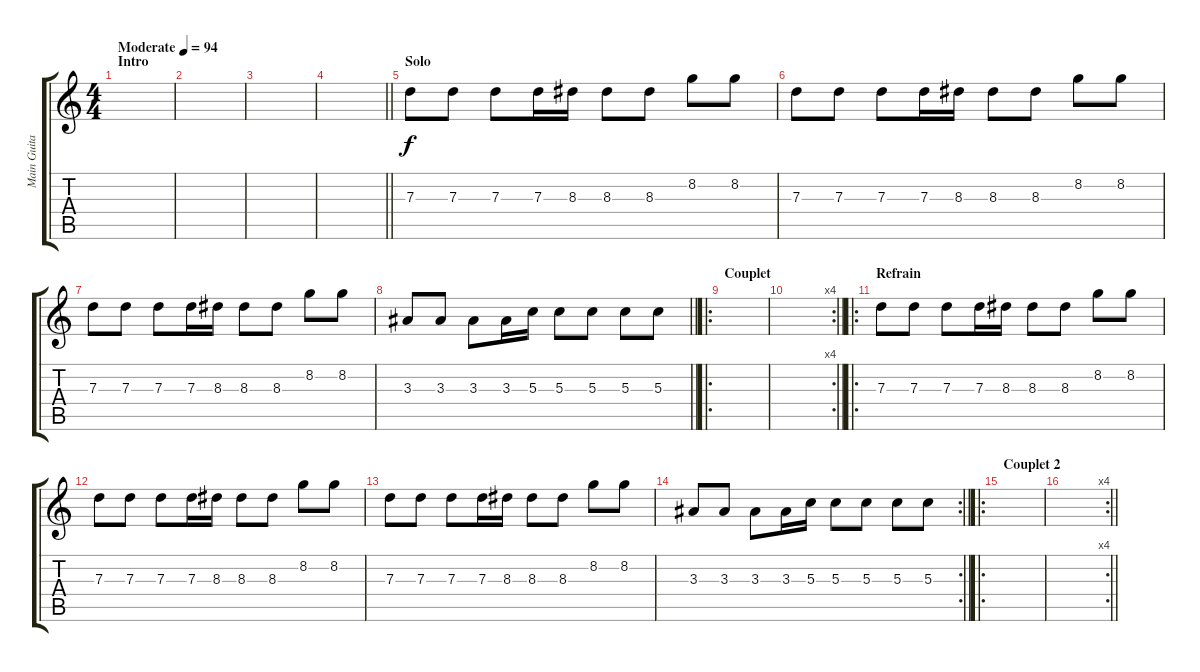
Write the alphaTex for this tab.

\track ("Main Guitar" "Main Guita") {instrument overdrivenguitar}
\staff {score tabs}
\tuning (E4 B3 G3 D3 A2 E2) {hide}
\ts (4 4)
\section ("" "Intro")
\tempo (94 "Moderate")
\clef g2
\ks c
|
|
|
\barLineRight lightlight
|
\section ("" "Solo")
7.3.8 7.3.8 7.3.8 7.3.16 8.3.16 8.3.8 8.3.8 8.2.8 8.2.8 |
7.3.8 7.3.8 7.3.8 7.3.16 8.3.16 8.3.8 8.3.8 8.2.8 8.2.8 |
7.3.8 7.3.8 7.3.8 7.3.16 8.3.16 8.3.8 8.3.8 8.2.8 8.2.8 |
\barLineRight lightlight
3.3.8 3.3.8 3.3.8 3.3.16 5.3.16 5.3.8 5.3.8 5.3.8 5.3.8 |
\ro
\section ("" "Couplet")
|
\rc 4
\barLineRight lightlight
|
\ro
\section ("" "Refrain")
7.3.8 7.3.8 7.3.8 7.3.16 8.3.16 8.3.8 8.3.8 8.2.8 8.2.8 |
7.3.8 7.3.8 7.3.8 7.3.16 8.3.16 8.3.8 8.3.8 8.2.8 8.2.8 |
7.3.8 7.3.8 7.3.8 7.3.16 8.3.16 8.3.8 8.3.8 8.2.8 8.2.8 |
\rc 2
\barLineRight lightlight
3.3.8 3.3.8 3.3.8 3.3.16 5.3.16 5.3.8 5.3.8 5.3.8 5.3.8 |
\ro
\section ("" "Couplet 2")
|
\rc 4
\barLineRight lightlight
